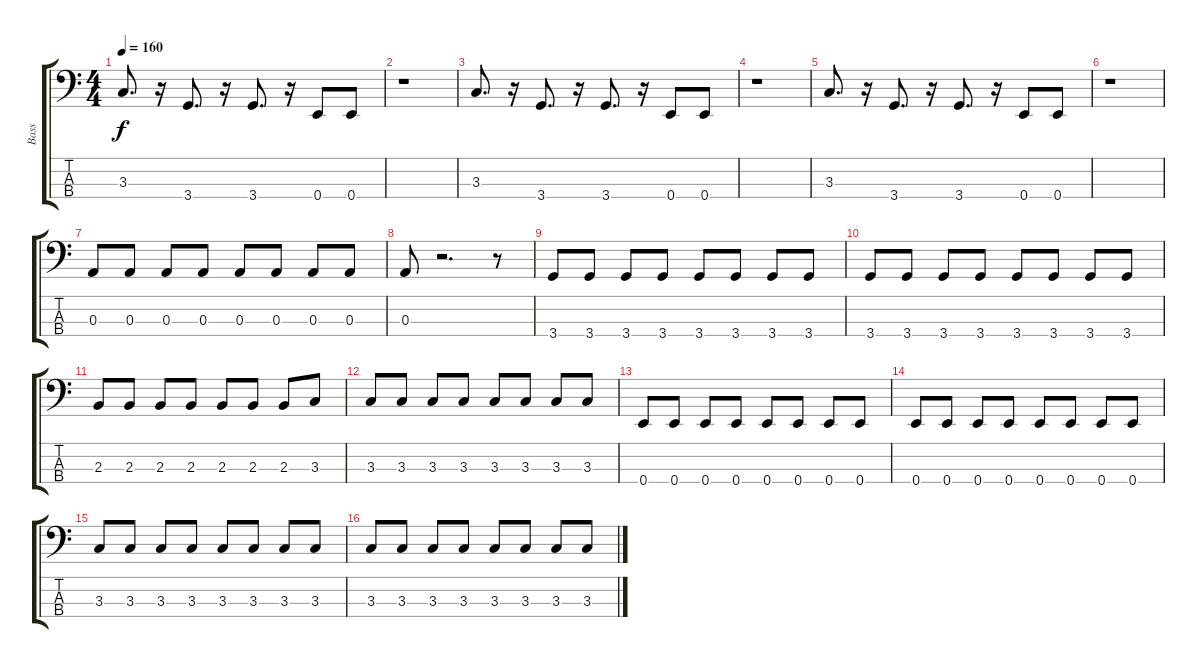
\track ("Bass" "Bass") {instrument electricbassfinger}
\staff {score tabs}
\tuning (G2 D2 A1 E1) {hide}
\ts (4 4)
\tempo 160
\clef f4
\ks c
3.3.8{d dy f} r.16 3.4.8{d} r.16 3.4.8{d} r.16 0.4.8 0.4.8 |
r.1 |
3.3.8{d} r.16 3.4.8{d} r.16 3.4.8{d} r.16 0.4.8 0.4.8 |
r.1 |
3.3.8{d} r.16 3.4.8{d} r.16 3.4.8{d} r.16 0.4.8 0.4.8 |
r.1 |
0.3.8 0.3.8 0.3.8 0.3.8 0.3.8 0.3.8 0.3.8 0.3.8 |
0.3.8 r.2{d} r.8 |
3.4.8 3.4.8 3.4.8 3.4.8 3.4.8 3.4.8 3.4.8 3.4.8 |
3.4.8 3.4.8 3.4.8 3.4.8 3.4.8 3.4.8 3.4.8 3.4.8 |
2.3.8 2.3.8 2.3.8 2.3.8 2.3.8 2.3.8 2.3.8 3.3.8 |
3.3.8 3.3.8 3.3.8 3.3.8 3.3.8 3.3.8 3.3.8 3.3.8 |
0.4.8 0.4.8 0.4.8 0.4.8 0.4.8 0.4.8 0.4.8 0.4.8 |
0.4.8 0.4.8 0.4.8 0.4.8 0.4.8 0.4.8 0.4.8 0.4.8 |
3.3.8 3.3.8 3.3.8 3.3.8 3.3.8 3.3.8 3.3.8 3.3.8 |
3.3.8 3.3.8 3.3.8 3.3.8 3.3.8 3.3.8 3.3.8 3.3.8
